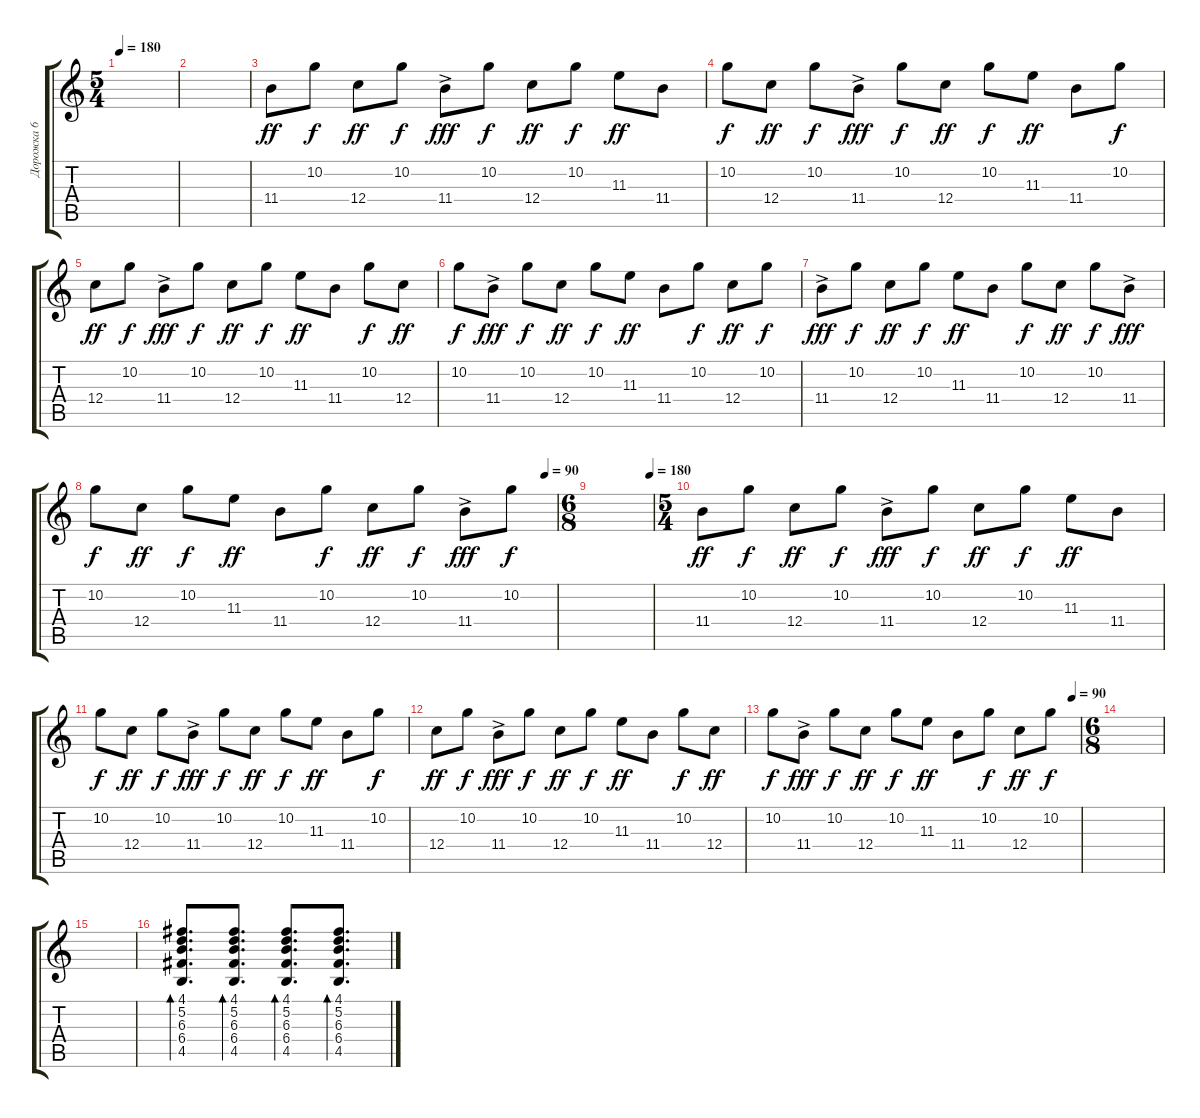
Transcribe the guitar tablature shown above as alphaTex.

\track ("Дорожка 6" "Дорожка 6") {instrument acousticguitarsteel}
\staff {score tabs}
\tuning (D4 A3 F3 C3 G2 C2) {hide}
\ts (5 4)
\tempo 180
\clef g2
\ks c
|
|
11.4.8{dy ff} 10.2.8{dy f} 12.4.8{dy ff} 10.2.8{dy f} 11.4{ac}.8{dy fff} 10.2.8{dy f} 12.4.8{dy ff} 10.2.8{dy f} 11.3.8{dy ff} 11.4.8 |
10.2.8{dy f} 12.4.8{dy ff} 10.2.8{dy f} 11.4{ac}.8{dy fff} 10.2.8{dy f} 12.4.8{dy ff} 10.2.8{dy f} 11.3.8{dy ff} 11.4.8 10.2.8{dy f} |
12.4.8{dy ff} 10.2.8{dy f} 11.4{ac}.8{dy fff} 10.2.8{dy f} 12.4.8{dy ff} 10.2.8{dy f} 11.3.8{dy ff} 11.4.8 10.2.8{dy f} 12.4.8{dy ff} |
10.2.8{dy f} 11.4{ac}.8{dy fff} 10.2.8{dy f} 12.4.8{dy ff} 10.2.8{dy f} 11.3.8{dy ff} 11.4.8 10.2.8{dy f} 12.4.8{dy ff} 10.2.8{dy f} |
11.4{ac}.8{dy fff} 10.2.8{dy f} 12.4.8{dy ff} 10.2.8{dy f} 11.3.8{dy ff} 11.4.8 10.2.8{dy f} 12.4.8{dy ff} 10.2.8{dy f} 11.4{ac}.8{dy fff} |
\tempo (90 0.975)
10.2.8{dy f} 12.4.8{dy ff} 10.2.8{dy f} 11.3.8{dy ff} 11.4.8 10.2.8{dy f} 12.4.8{dy ff} 10.2.8{dy f} 11.4{ac}.8{dy fff} 10.2.8{dy f} |
\ts (6 8)
\tempo (180 0.9583333333333334)
|
\ts (5 4)
11.4.8{dy ff} 10.2.8{dy f} 12.4.8{dy ff} 10.2.8{dy f} 11.4{ac}.8{dy fff} 10.2.8{dy f} 12.4.8{dy ff} 10.2.8{dy f} 11.3.8{dy ff} 11.4.8 |
10.2.8{dy f} 12.4.8{dy ff} 10.2.8{dy f} 11.4{ac}.8{dy fff} 10.2.8{dy f} 12.4.8{dy ff} 10.2.8{dy f} 11.3.8{dy ff} 11.4.8 10.2.8{dy f} |
12.4.8{dy ff} 10.2.8{dy f} 11.4{ac}.8{dy fff} 10.2.8{dy f} 12.4.8{dy ff} 10.2.8{dy f} 11.3.8{dy ff} 11.4.8 10.2.8{dy f} 12.4.8{dy ff} |
\tempo (90 0.975)
10.2.8{dy f} 11.4{ac}.8{dy fff} 10.2.8{dy f} 12.4.8{dy ff} 10.2.8{dy f} 11.3.8{dy ff} 11.4.8 10.2.8{dy f} 12.4.8{dy ff} 10.2.8{dy f} |
\ts (6 8)
|
|
(4.1 5.2 6.3 6.4 4.5).8{d bd 120} (4.1 5.2 6.3 6.4 4.5).8{d bd 120} (4.1 5.2 6.3 6.4 4.5).8{d bd 120} (4.1 5.2 6.3 6.4 4.5).8{d bd 120}
